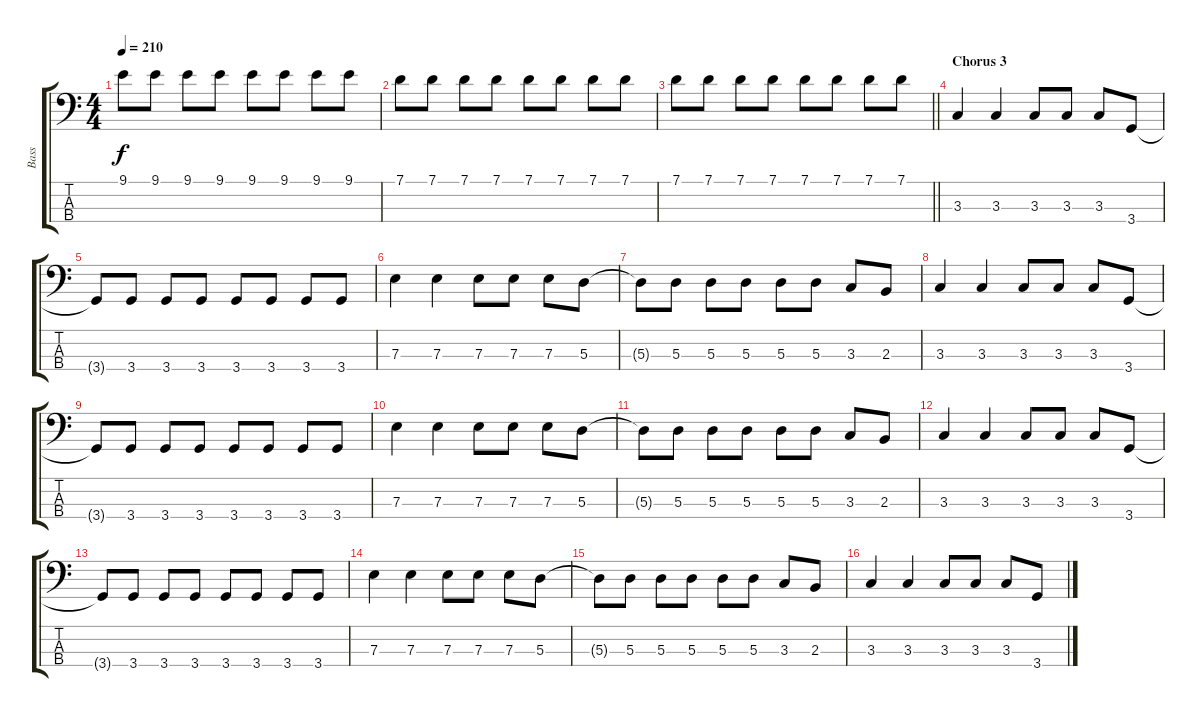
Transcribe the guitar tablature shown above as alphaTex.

\track ("Bass" "Bass") {instrument electricbassfinger}
\staff {score tabs}
\tuning (G2 D2 A1 E1) {hide}
\ts (4 4)
\tempo 210
\clef f4
\ks c
9.1.8{dy f} 9.1.8 9.1.8 9.1.8 9.1.8 9.1.8 9.1.8 9.1.8 |
7.1.8 7.1.8 7.1.8 7.1.8 7.1.8 7.1.8 7.1.8 7.1.8 |
\barLineRight lightlight
7.1.8 7.1.8 7.1.8 7.1.8 7.1.8 7.1.8 7.1.8 7.1.8 |
\section ("" "Chorus 3")
3.3.4 3.3.4 3.3.8 3.3.8 3.3.8 3.4.8 |
3.4{t}.8 3.4.8 3.4.8 3.4.8 3.4.8 3.4.8 3.4.8 3.4.8 |
7.3.4 7.3.4 7.3.8 7.3.8 7.3.8 5.3.8 |
5.3{t}.8 5.3.8 5.3.8 5.3.8 5.3.8 5.3.8 3.3.8 2.3.8 |
3.3.4 3.3.4 3.3.8 3.3.8 3.3.8 3.4.8 |
3.4{t}.8 3.4.8 3.4.8 3.4.8 3.4.8 3.4.8 3.4.8 3.4.8 |
7.3.4 7.3.4 7.3.8 7.3.8 7.3.8 5.3.8 |
5.3{t}.8 5.3.8 5.3.8 5.3.8 5.3.8 5.3.8 3.3.8 2.3.8 |
3.3.4 3.3.4 3.3.8 3.3.8 3.3.8 3.4.8 |
3.4{t}.8 3.4.8 3.4.8 3.4.8 3.4.8 3.4.8 3.4.8 3.4.8 |
7.3.4 7.3.4 7.3.8 7.3.8 7.3.8 5.3.8 |
5.3{t}.8 5.3.8 5.3.8 5.3.8 5.3.8 5.3.8 3.3.8 2.3.8 |
3.3.4 3.3.4 3.3.8 3.3.8 3.3.8 3.4.8
